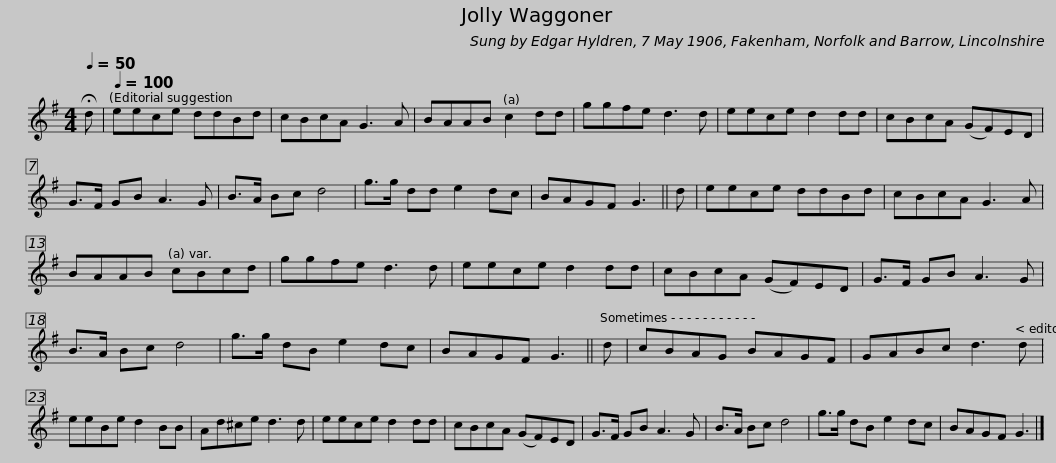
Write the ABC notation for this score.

X:1
L:1/8
Q:1/4=50
M:4/4
I:linebreak $
K:G
V:1 treble
V:1
 !fermata!d |[Q:1/4=100] eece ddBd | cBcA G3 A | BAAB c2 dd | ggfe d3 d | %5
 eece d2 dd |$ cBcA (GF)ED | G>F GB A3 G | B>A Bc d4 | g>g dd e2 dc | %10
 BAGF G3 ||$ d | eece ddBd | cBcA G3 A | BAAB cBcd | %15
 ggfe d3 d | eece d2 dd |$ cBcA (GF)ED | G>F GB A3 G | B>A Bc d4 | %20
 g>g dB e2 dc | BAGF G3 ||$ d | cBAG BAGF | GABc d3 d | %25
 eeBe d2 BB | Ad^ce d3 d | eece d2 dd |$ cBcA (GF)ED | G>F GB A3 G | %30
 B>A Bc d4 | g>g dB e2 dc | BAGF G3 |] %33
